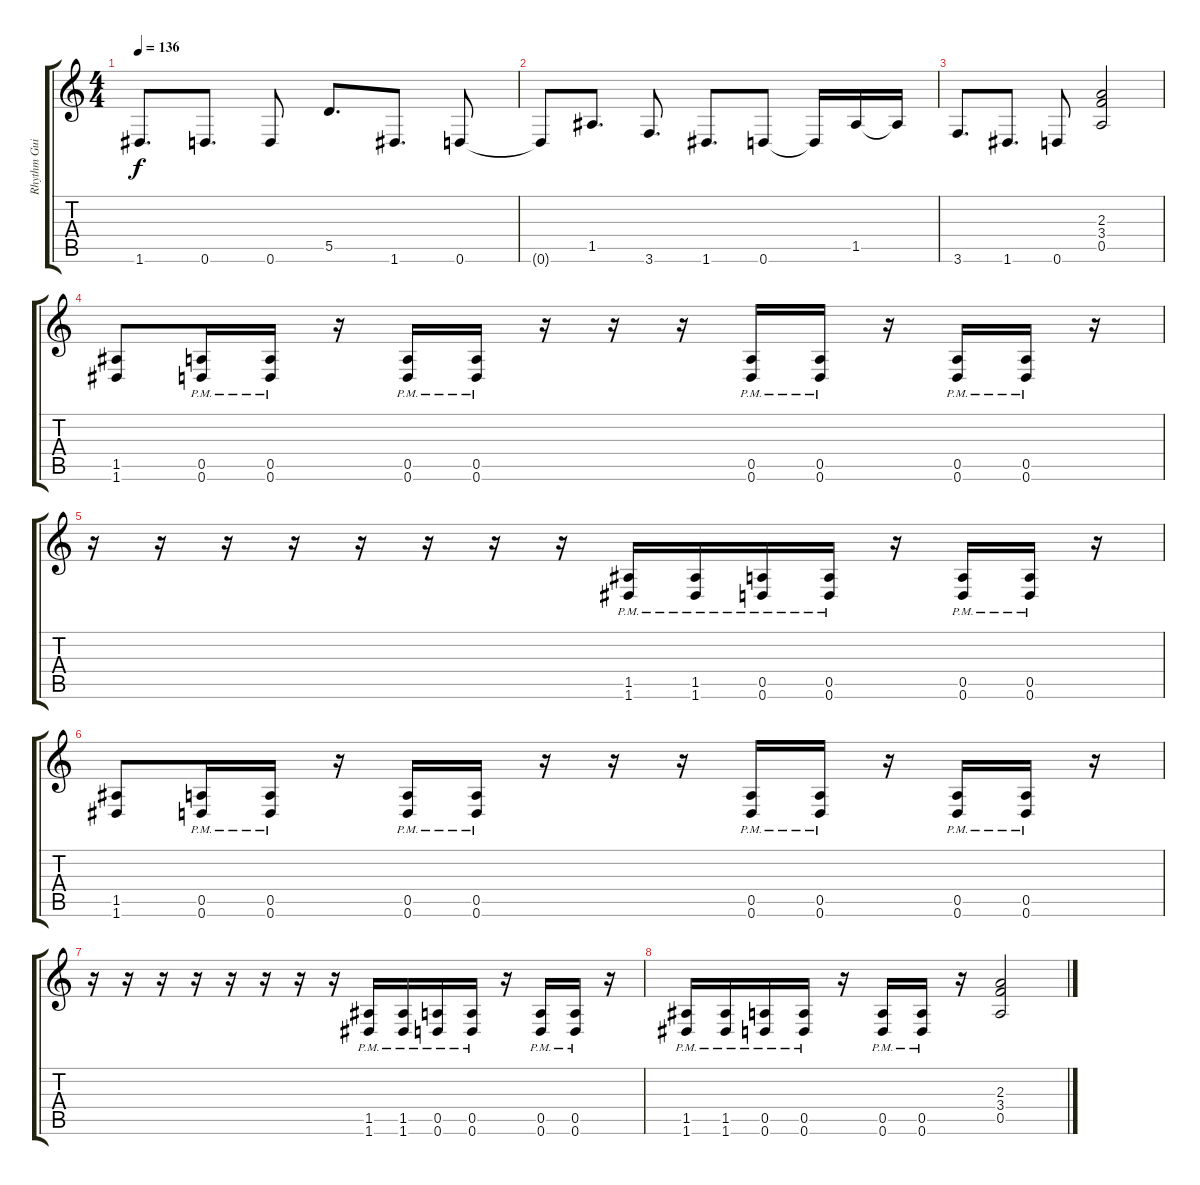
\track ("Rhythm Guitar 1" "Rhythm Gui") {instrument distortionguitar}
\staff {score tabs}
\tuning (E4 B3 G3 D3 A2 D2) {hide}
\ts (4 4)
\tempo 136
\clef g2
\ks c
1.6.8{d dy f} 0.6.8{d} 0.6.8 5.5.8{d} 1.6.8{d} 0.6.8 |
0.6{t}.8 1.5.8{d} 3.6.8{d} 1.6.8{d} 0.6.8 0.6{t}.16 1.5.16 1.5{t}.16 |
3.6.8{d} 1.6.8{d} 0.6.8 (2.3 3.4 0.5).2 |
(1.5 1.6).8 (0.5{pm} 0.6{pm}).16 (0.5{pm} 0.6{pm}).16 r.16 (0.5{pm} 0.6{pm}).16 (0.5{pm} 0.6{pm}).16 r.16 r.16 r.16 (0.5{pm} 0.6{pm}).16 (0.5{pm} 0.6{pm}).16 r.16 (0.5{pm} 0.6{pm}).16 (0.5{pm} 0.6{pm}).16 r.16 |
r.16 r.16 r.16 r.16 r.16 r.16 r.16 r.16 (1.5{pm} 1.6{pm}).16 (1.5{pm} 1.6{pm}).16 (0.5{pm} 0.6{pm}).16 (0.5{pm} 0.6{pm}).16 r.16 (0.5{pm} 0.6{pm}).16 (0.5{pm} 0.6{pm}).16 r.16 |
(1.5 1.6).8 (0.5{pm} 0.6{pm}).16 (0.5{pm} 0.6{pm}).16 r.16 (0.5{pm} 0.6{pm}).16 (0.5{pm} 0.6{pm}).16 r.16 r.16 r.16 (0.5{pm} 0.6{pm}).16 (0.5{pm} 0.6{pm}).16 r.16 (0.5{pm} 0.6{pm}).16 (0.5{pm} 0.6{pm}).16 r.16 |
r.16 r.16 r.16 r.16 r.16 r.16 r.16 r.16 (1.5{pm} 1.6{pm}).16 (1.5{pm} 1.6{pm}).16 (0.5{pm} 0.6{pm}).16 (0.5{pm} 0.6{pm}).16 r.16 (0.5{pm} 0.6{pm}).16 (0.5{pm} 0.6{pm}).16 r.16 |
(1.5{pm} 1.6{pm}).16 (1.5{pm} 1.6{pm}).16 (0.5{pm} 0.6{pm}).16 (0.5{pm} 0.6{pm}).16 r.16 (0.5{pm} 0.6{pm}).16 (0.5{pm} 0.6{pm}).16 r.16 (2.3 3.4 0.5).2
